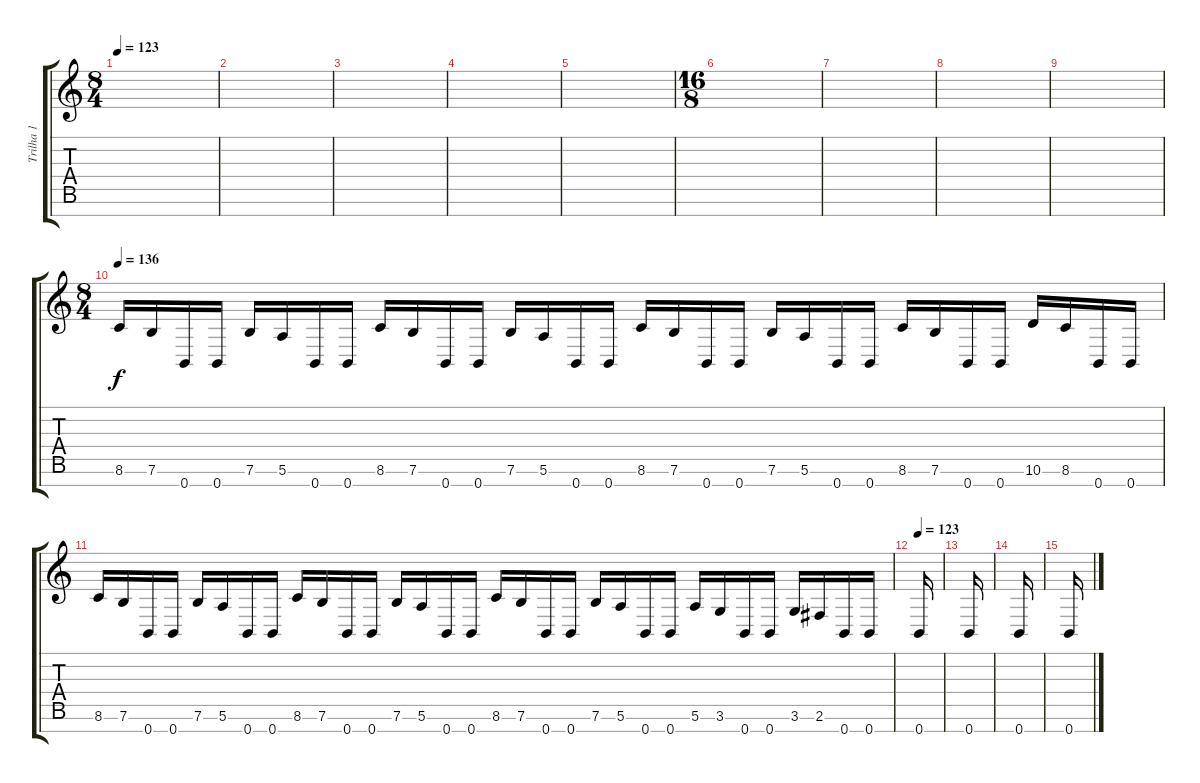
\track ("Trilha 1" "Trilha 1") {instrument distortionguitar}
\staff {score tabs}
\tuning (E4 B3 G3 D3 A2 E2 B1) {hide}
\ts (8 4)
\tempo 123
\clef g2
\ks c
|
|
|
|
|
\ts (16 8)
|
|
|
|
\ts (8 4)
\tempo 136
8.6.16 7.6.16 0.7.16 0.7.16 7.6.16 5.6.16 0.7.16 0.7.16 8.6.16 7.6.16 0.7.16 0.7.16 7.6.16 5.6.16 0.7.16 0.7.16 8.6.16 7.6.16 0.7.16 0.7.16 7.6.16 5.6.16 0.7.16 0.7.16 8.6.16 7.6.16 0.7.16 0.7.16 10.6.16 8.6.16 0.7.16 0.7.16 |
8.6.16 7.6.16 0.7.16 0.7.16 7.6.16 5.6.16 0.7.16 0.7.16 8.6.16 7.6.16 0.7.16 0.7.16 7.6.16 5.6.16 0.7.16 0.7.16 8.6.16 7.6.16 0.7.16 0.7.16 7.6.16 5.6.16 0.7.16 0.7.16 5.6.16 3.6.16 0.7.16 0.7.16 3.6.16 2.6.16 0.7.16 0.7.16 |
\tempo 123
0.7.16 |
0.7.16 |
0.7.16 |
0.7.16
